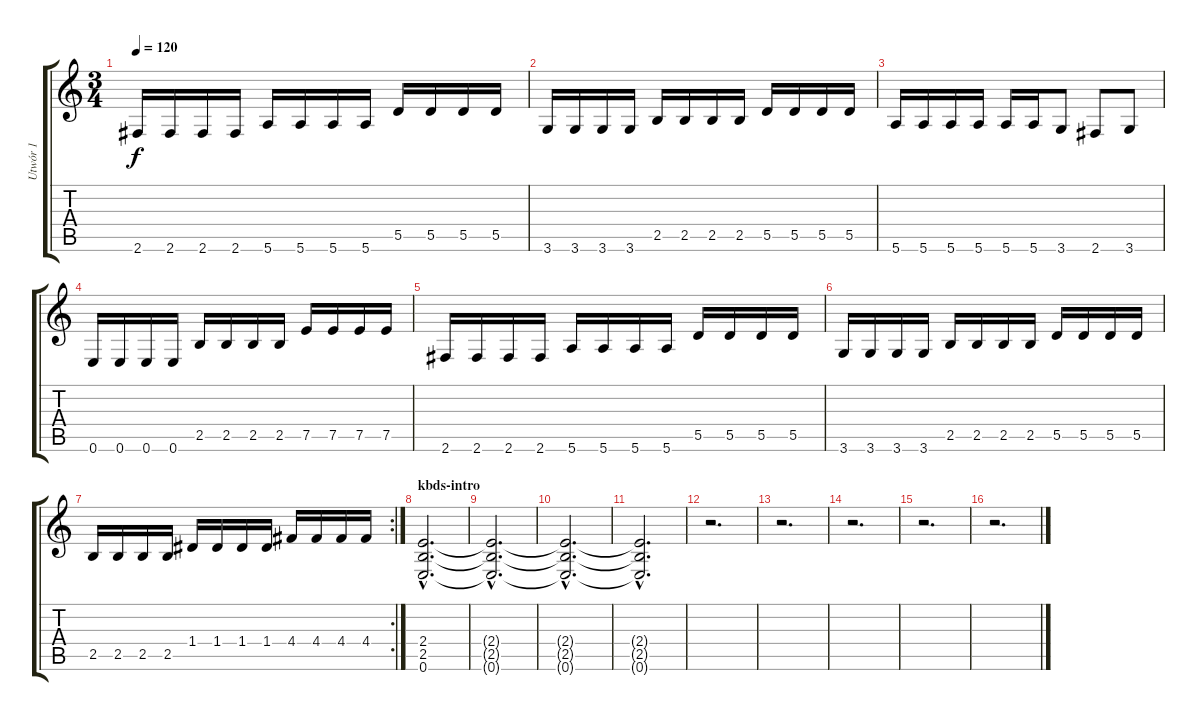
\track ("Utwór 1" "Utwór 1") {instrument acousticguitarnylon}
\staff {score tabs}
\tuning (E4 B3 G3 D3 A2 E2) {hide}
\ts (3 4)
\tempo 120
\clef g2
\ks c
2.6.16{dy f} 2.6.16 2.6.16 2.6.16 5.6.16 5.6.16 5.6.16 5.6.16 5.5.16 5.5.16 5.5.16 5.5.16 |
3.6.16 3.6.16 3.6.16 3.6.16 2.5.16 2.5.16 2.5.16 2.5.16 5.5.16 5.5.16 5.5.16 5.5.16 |
5.6.16 5.6.16 5.6.16 5.6.16 5.6.16 5.6.16 3.6.8 2.6.8 3.6.8 |
0.6.16 0.6.16 0.6.16 0.6.16 2.5.16 2.5.16 2.5.16 2.5.16 7.5.16 7.5.16 7.5.16 7.5.16 |
2.6.16 2.6.16 2.6.16 2.6.16 5.6.16 5.6.16 5.6.16 5.6.16 5.5.16 5.5.16 5.5.16 5.5.16 |
3.6.16 3.6.16 3.6.16 3.6.16 2.5.16 2.5.16 2.5.16 2.5.16 5.5.16 5.5.16 5.5.16 5.5.16 |
\rc 2
2.5.16 2.5.16 2.5.16 2.5.16 1.4.16 1.4.16 1.4.16 1.4.16 4.4.16 4.4.16 4.4.16 4.4.16 |
\section ("" "kbds-intro")
(2.4{hac} 2.5{hac} 0.6{hac}).2{d} |
(2.4{hac t} 2.5{hac t} 0.6{hac t}).2{d} |
(2.4{hac t} 2.5{hac t} 0.6{hac t}).2{d} |
(2.4{hac t} 2.5{hac t} 0.6{hac t}).2{d} |
r.2{d} |
r.2{d} |
r.2{d} |
r.2{d} |
r.2{d}
